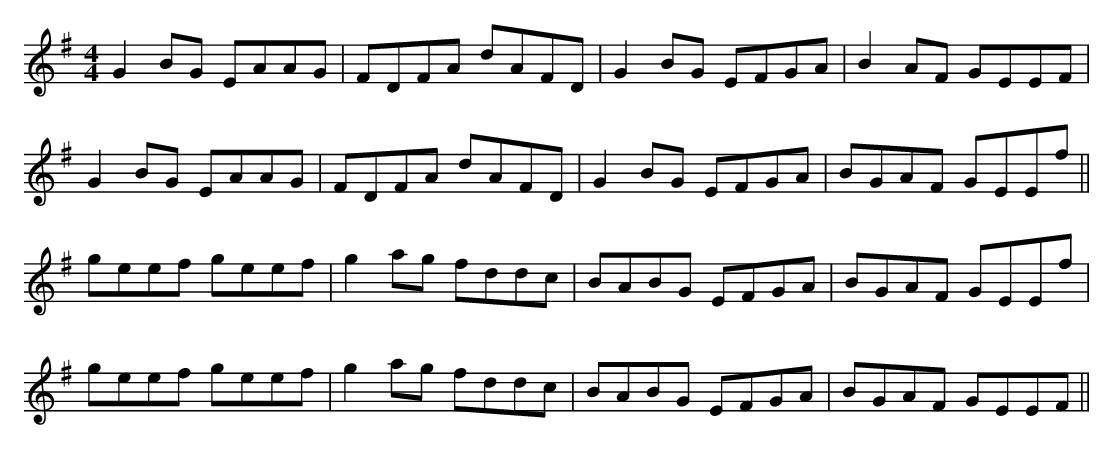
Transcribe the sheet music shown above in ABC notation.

X:1
M:4/4
K:G
G2BG EAAG | FDFA dAFD | G2BG EFGA | B2AF GEEF |
G2BG EAAG | FDFA dAFD | G2BG EFGA | BGAF GEEf ||
geef geef | g2ag fddc | BABG EFGA | BGAF GEEf |
geef geef | g2ag fddc | BABG EFGA | BGAF GEEF ||
